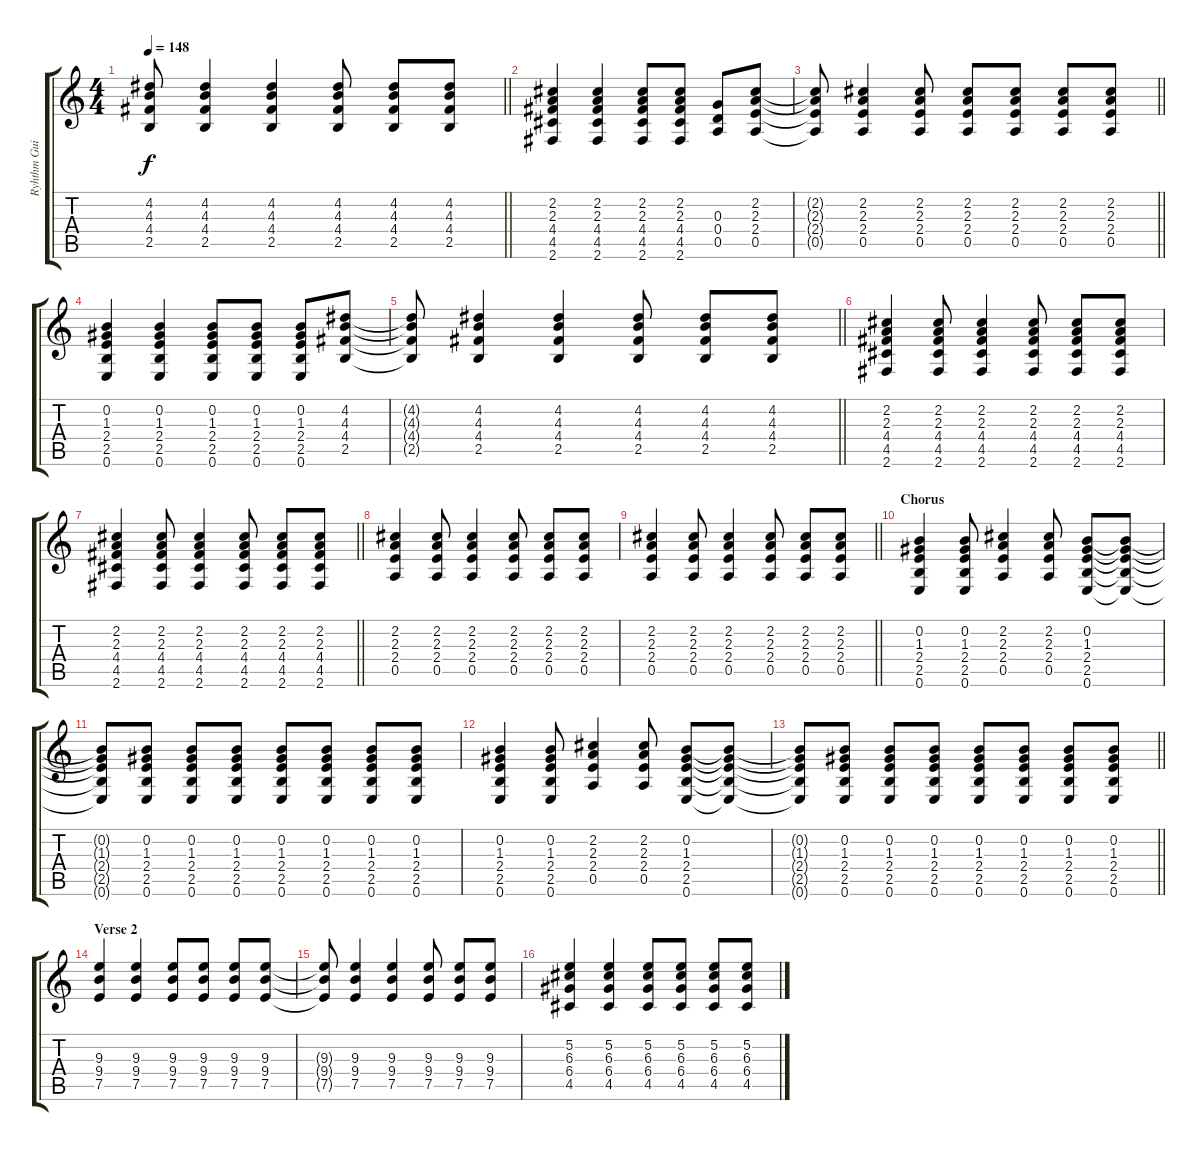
\track ("Ryhthm Guitar" "Ryhthm Gui") {instrument overdrivenguitar}
\staff {score tabs}
\tuning (E4 B3 G3 D3 A2 E2) {hide}
\ts (4 4)
\tempo 148
\clef g2
\barLineRight lightlight
\ks c
(4.2{t} 4.3{t} 4.4{t} 2.5{t}).8{dy f} (4.2 4.3 4.4 2.5).4 (4.2 4.3 4.4 2.5).4 (4.2 4.3 4.4 2.5).8 (4.2 4.3 4.4 2.5).8 (4.2 4.3 4.4 2.5).8 |
(2.2 2.3 4.4 4.5 2.6).4 (2.2 2.3 4.4 4.5 2.6).4 (2.2 2.3 4.4 4.5 2.6).8 (2.2 2.3 4.4 4.5 2.6).8 (0.3 0.4 0.5).8 (2.2 2.3 2.4 0.5).8 |
\barLineRight lightlight
(2.2{t} 2.3{t} 2.4{t} 0.5{t}).8 (2.2 2.3 2.4 0.5).4 (2.2 2.3 2.4 0.5).8 (2.2 2.3 2.4 0.5).8 (2.2 2.3 2.4 0.5).8 (2.2 2.3 2.4 0.5).8 (2.2 2.3 2.4 0.5).8 |
(0.2 1.3 2.4 2.5 0.6).4 (0.2 1.3 2.4 2.5 0.6).4 (0.2 1.3 2.4 2.5 0.6).8 (0.2 1.3 2.4 2.5 0.6).8 (0.2 1.3 2.4 2.5 0.6).8 (4.2 4.3 4.4 2.5).8 |
\barLineRight lightlight
(4.2{t} 4.3{t} 4.4{t} 2.5{t}).8 (4.2 4.3 4.4 2.5).4 (4.2 4.3 4.4 2.5).4 (4.2 4.3 4.4 2.5).8 (4.2 4.3 4.4 2.5).8 (4.2 4.3 4.4 2.5).8 |
(2.2 2.3 4.4 4.5 2.6).4 (2.2 2.3 4.4 4.5 2.6).8 (2.2 2.3 4.4 4.5 2.6).4 (2.2 2.3 4.4 4.5 2.6).8 (2.2 2.3 4.4 4.5 2.6).8 (2.2 2.3 4.4 4.5 2.6).8 |
\barLineRight lightlight
(2.2 2.3 4.4 4.5 2.6).4 (2.2 2.3 4.4 4.5 2.6).8 (2.2 2.3 4.4 4.5 2.6).4 (2.2 2.3 4.4 4.5 2.6).8 (2.2 2.3 4.4 4.5 2.6).8 (2.2 2.3 4.4 4.5 2.6).8 |
(2.2 2.3 2.4 0.5).4 (2.2 2.3 2.4 0.5).8 (2.2 2.3 2.4 0.5).4 (2.2 2.3 2.4 0.5).8 (2.2 2.3 2.4 0.5).8 (2.2 2.3 2.4 0.5).8 |
\barLineRight lightlight
(2.2 2.3 2.4 0.5).4 (2.2 2.3 2.4 0.5).8 (2.2 2.3 2.4 0.5).4 (2.2 2.3 2.4 0.5).8 (2.2 2.3 2.4 0.5).8 (2.2 2.3 2.4 0.5).8 |
\section ("" "Chorus")
(0.2 1.3 2.4 2.5 0.6).4 (0.2 1.3 2.4 2.5 0.6).8 (2.2 2.3 2.4 0.5).4 (2.2 2.3 2.4 0.5).8 (0.2 1.3 2.4 2.5 0.6).8 (0.2{t} 1.3{t} 2.4{t} 2.5{t} 0.6{t}).8 |
(0.2{t} 1.3{t} 2.4{t} 2.5{t} 0.6{t}).8 (0.2 1.3 2.4 2.5 0.6).8 (0.2 1.3 2.4 2.5 0.6).8 (0.2 1.3 2.4 2.5 0.6).8 (0.2 1.3 2.4 2.5 0.6).8 (0.2 1.3 2.4 2.5 0.6).8 (0.2 1.3 2.4 2.5 0.6).8 (0.2 1.3 2.4 2.5 0.6).8 |
(0.2 1.3 2.4 2.5 0.6).4 (0.2 1.3 2.4 2.5 0.6).8 (2.2 2.3 2.4 0.5).4 (2.2 2.3 2.4 0.5).8 (0.2 1.3 2.4 2.5 0.6).8 (0.2{t} 1.3{t} 2.4{t} 2.5{t} 0.6{t}).8 |
\barLineRight lightlight
(0.2{t} 1.3{t} 2.4{t} 2.5{t} 0.6{t}).8 (0.2 1.3 2.4 2.5 0.6).8 (0.2 1.3 2.4 2.5 0.6).8 (0.2 1.3 2.4 2.5 0.6).8 (0.2 1.3 2.4 2.5 0.6).8 (0.2 1.3 2.4 2.5 0.6).8 (0.2 1.3 2.4 2.5 0.6).8 (0.2 1.3 2.4 2.5 0.6).8 |
\section ("" "Verse 2")
(9.3 9.4 7.5).4 (9.3 9.4 7.5).4 (9.3 9.4 7.5).8 (9.3 9.4 7.5).8 (9.3 9.4 7.5).8 (9.3 9.4 7.5).8 |
(9.3{t} 9.4{t} 7.5{t}).8 (9.3 9.4 7.5).4 (9.3 9.4 7.5).4 (9.3 9.4 7.5).8 (9.3 9.4 7.5).8 (9.3 9.4 7.5).8 |
(5.2 6.3 6.4 4.5).4 (5.2 6.3 6.4 4.5).4 (5.2 6.3 6.4 4.5).8 (5.2 6.3 6.4 4.5).8 (5.2 6.3 6.4 4.5).8 (5.2 6.3 6.4 4.5).8
